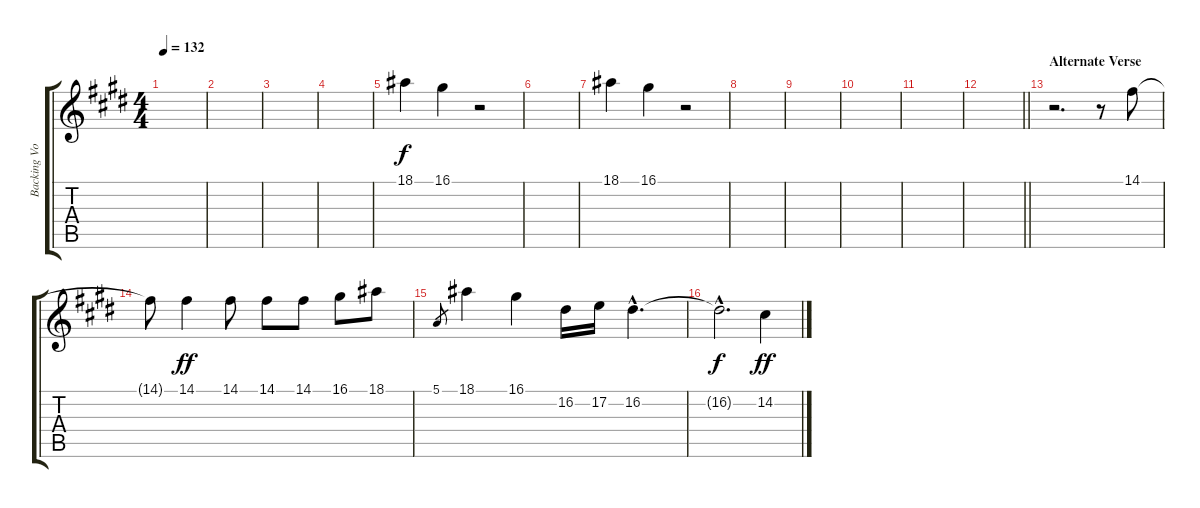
\track ("Backing Vocals" "Backing Vo") {instrument xylophone}
\staff {score tabs}
\tuning (E4 B3 G3 D3 A2 E2) {hide}
\ts (4 4)
\tempo 132
\clef g2
\ks e
|
|
|
|
18.1.4 16.1.4 r.2 |
|
18.1.4 16.1.4 r.2 |
|
|
|
|
\barLineRight lightlight
|
\section ("" "Alternate Verse")
r.2{d} r.8 14.1.8 |
14.1{t}.8{dy f} 14.1.4{dy ff} 14.1.8 14.1.8 14.1.8 16.1.8 18.1.8 |
5.1.8{gr} 18.1.4 16.1.4 16.2.16 17.2.16 16.2{hac}.4{d} |
16.2{hac t}.2{d dy f} 14.2.4{dy ff}
